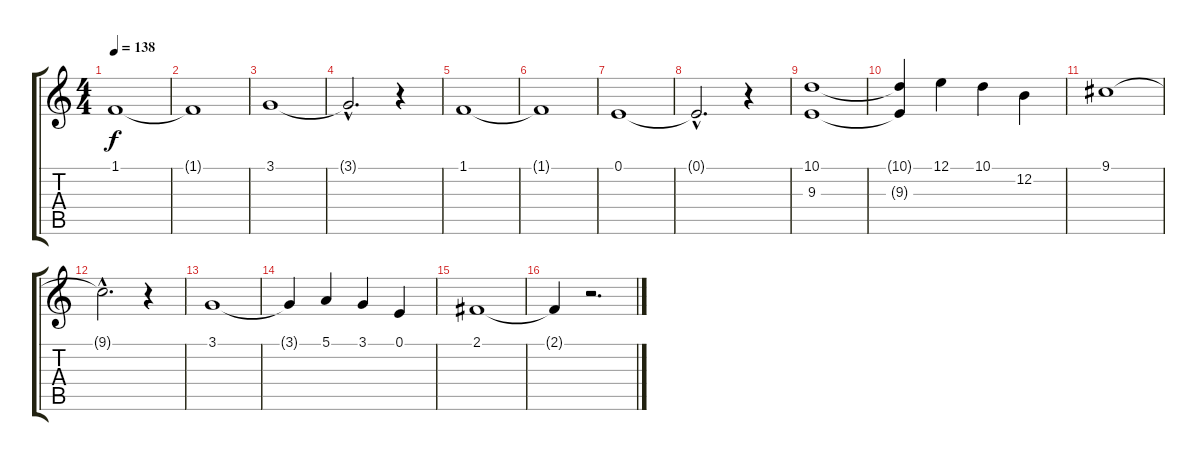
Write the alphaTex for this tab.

\track "" {instrument ocarina}
\staff {score tabs}
\tuning (E4 B3 G3 D3 A2 E2) {hide}
\ts (4 4)
\tempo 138
\clef g2
\ks c
1.1.1{dy f} |
1.1{t}.1 |
3.1.1 |
3.1{hac t}.2{d} r.4 |
1.1.1 |
1.1{t}.1 |
0.1.1 |
0.1{hac t}.2{d} r.4 |
(10.1 9.3).1 |
(10.1{t} 9.3{t}).4 12.1.4 10.1.4 12.2.4 |
9.1.1 |
9.1{hac t}.2{d} r.4 |
3.1.1 |
3.1{t}.4 5.1.4 3.1.4 0.1.4 |
2.1.1 |
2.1{t}.4 r.2{d}
